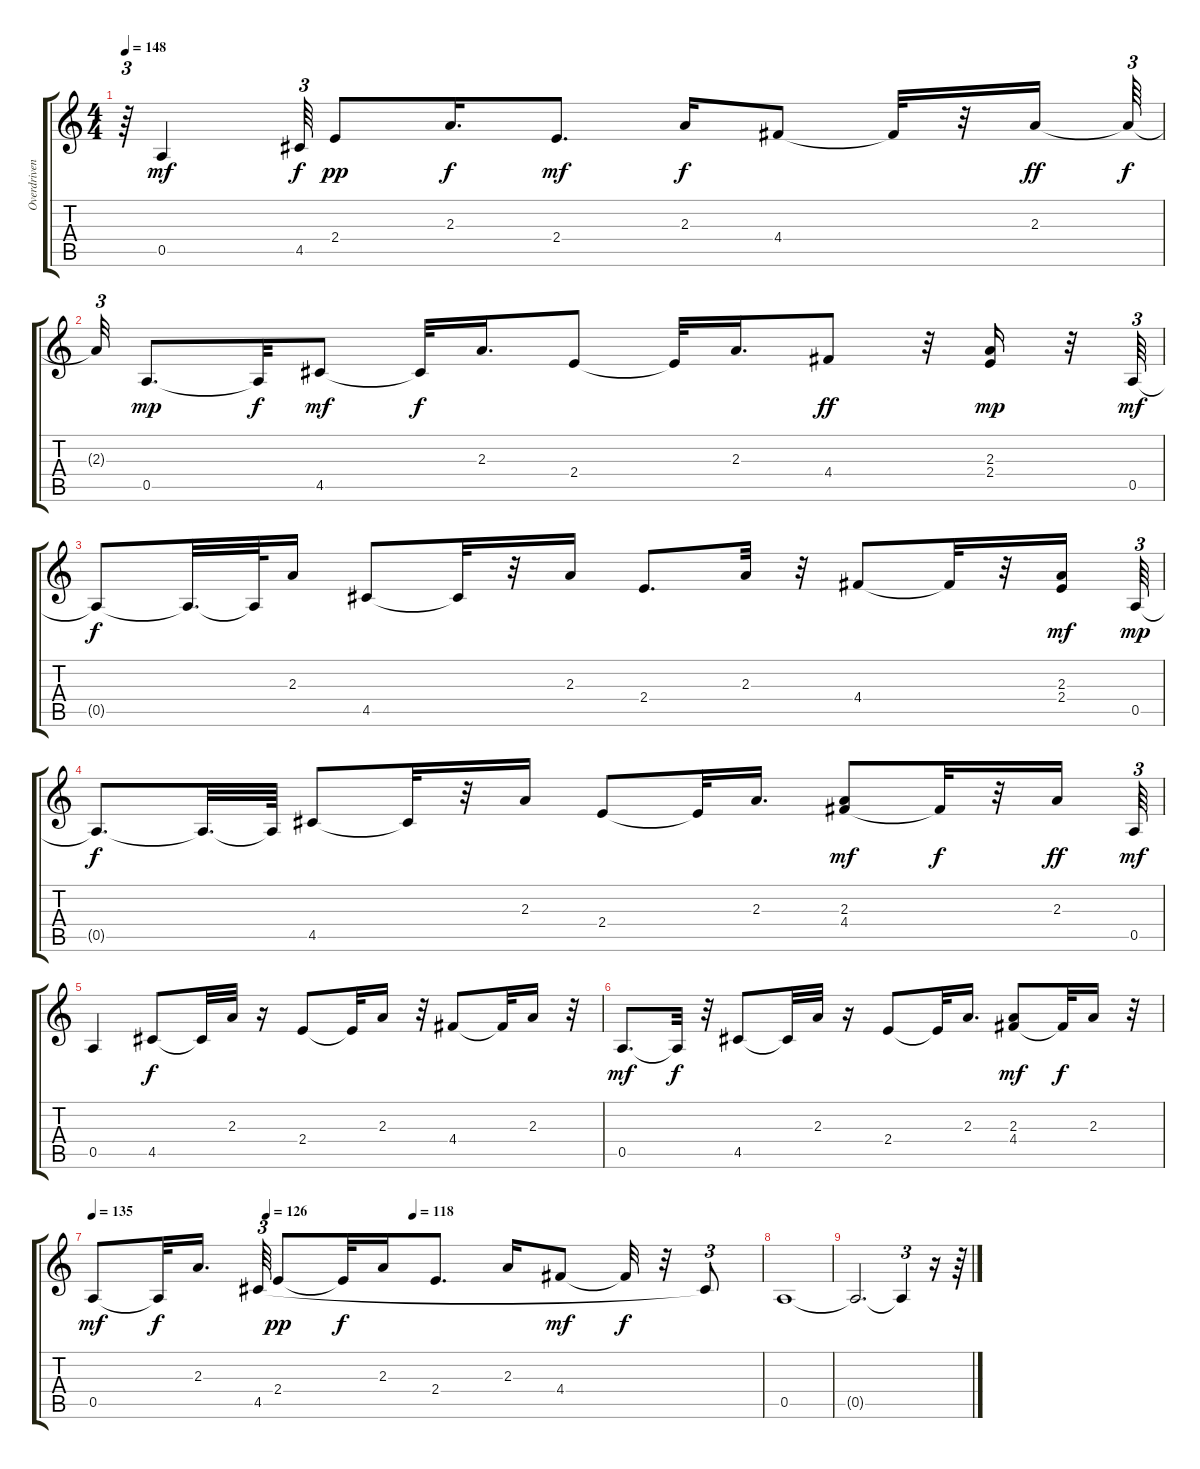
\track ("Overdriven Guitar" "Overdriven") {mute instrument overdrivenguitar}
\staff {score tabs}
\tuning (E4 B3 G3 D3 A2 E2) {hide}
\ts (4 4)
\tempo 148
\clef g2
\ks c
r.64{tu (3 2) dy f} 0.5.4{dy mf} 4.5.64{tu (3 2) dy f} 2.4.8{dy pp} 2.3.16{d dy f} 2.4.8{d dy mf} 2.3.16{dy f} 4.4.8 4.4{t}.32 r.32 2.3.16{dy ff} 2.3{t}.64{tu (3 2) dy f} |
2.3{t}.32{tu (3 2)} 0.5.8{d dy mp} 0.5{t}.32{dy f} 4.5.8{dy mf} 4.5{t}.32{dy f} 2.3.16{d} 2.4.8 2.4{t}.32 2.3.16{d} 4.4.8{dy ff} r.32 (2.3 2.4).16{dy mp} r.32 0.5.64{tu (3 2) dy mf} |
0.5{t}.8{dy f} 0.5{t}.32{d} 0.5{t}.64 2.3.16 4.5.8 4.5{t}.32 r.32 2.3.16 2.4.8{d} 2.3.32 r.32 4.4.8 4.4{t}.32 r.32 (2.3 2.4).16{dy mf} 0.5.64{tu (3 2) dy mp} |
0.5{t}.8{d dy f} 0.5{t}.32{d} 0.5{t}.64 4.5.8 4.5{t}.32 r.32 2.3.16 2.4.8 2.4{t}.32 2.3.16{d} (2.3 4.4).8{dy mf} 4.4{t}.32{dy f} r.32 2.3.16{dy ff} 0.5.64{tu (3 2) dy mf} |
0.5.4 4.5.8{dy f} 4.5{t}.32 2.3.32 r.16 2.4.8 2.4{t}.32 2.3.16 r.32 4.4.8 4.4{t}.32 2.3.16 r.32 |
0.5.8{d dy mf} 0.5{t}.32{dy f} r.32 4.5.8 4.5{t}.32 2.3.32 r.16 2.4.8 2.4{t}.32 2.3.16{d} (2.3 4.4).8{dy mf} 4.4{t}.32{dy f} 2.3.16 r.32 |
\tempo 135
\tempo (126 0.2604166666666667)
\tempo (118 0.4791666666666667)
0.5.8{dy mf} 0.5{t}.32{dy f} 2.3.16{d} 4.5.64{tu (3 2)} 2.4.8{dy pp} 2.4{t}.32{dy f} 2.3.16 2.4.8{d} 2.3.16 4.4.8{dy mf} 4.4{t}.32{dy f} r.32 4.5{t}.8{tu (3 2)} |
0.5.1 |
0.5{t}.2{d} 0.5{t}.4{tu (3 2)} r.16 r.64
